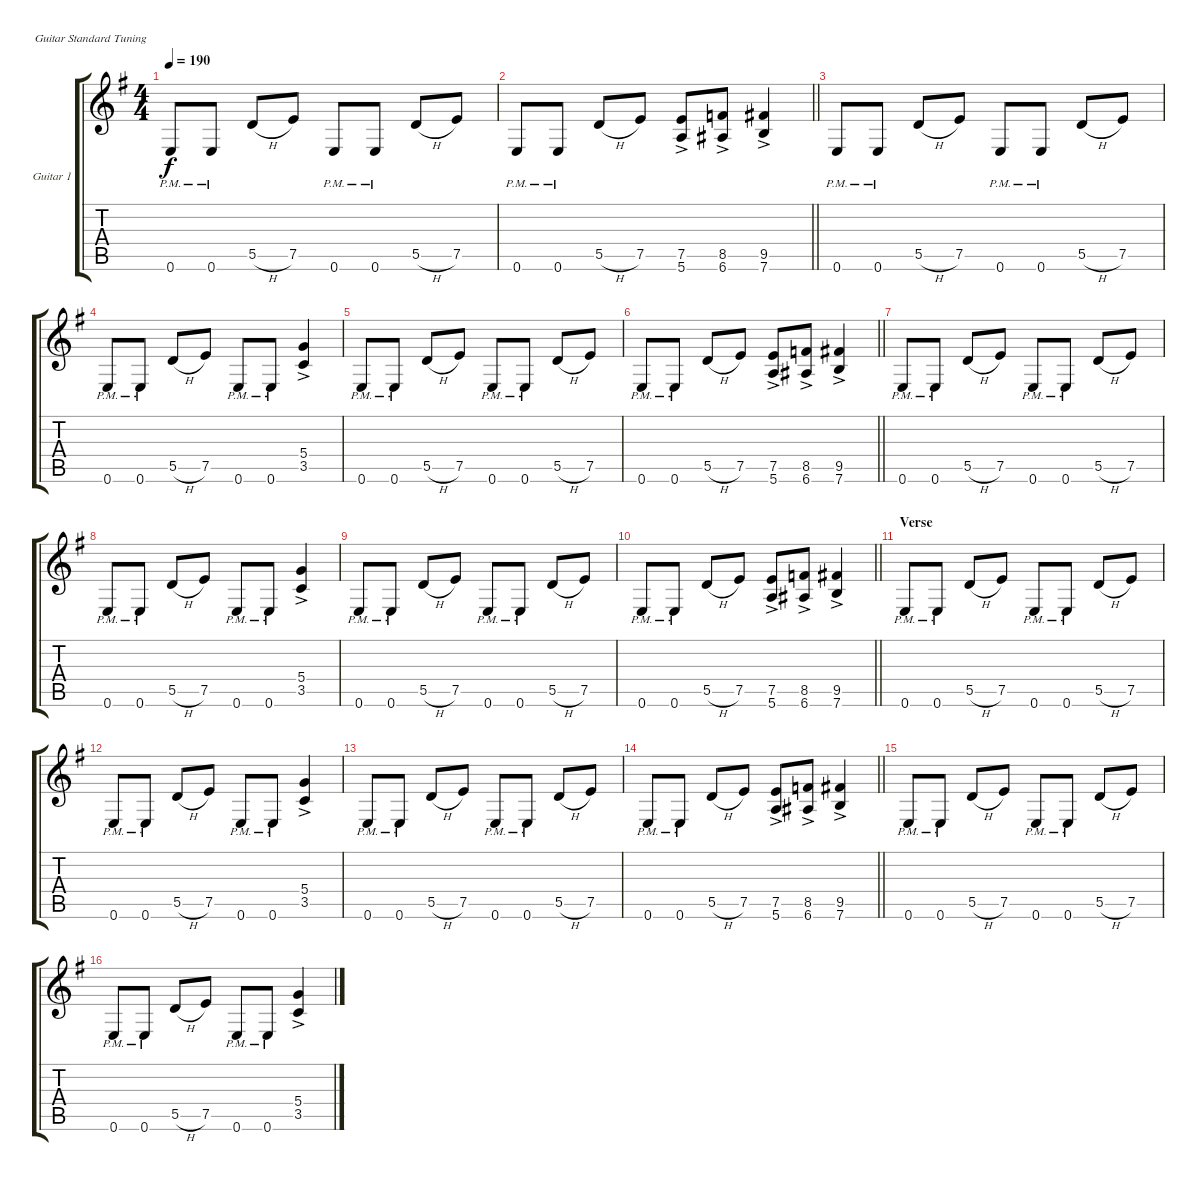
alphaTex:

\bracketExtendMode groupsimilarinstruments
\firstSystemTrackNameOrientation horizontal
\otherSystemsTrackNameOrientation horizontal
\track ("Guitar 1" "Guitar 1") {instrument distortionguitar}
\staff {score tabs}
\tuning (E4 B3 G3 D3 A2 E2)
\ts (4 4)
\tempo 190
\clef g2
\ks g
0.6{pm}.8{dy f} 0.6{pm}.8 5.5{h}.8 7.5.8 0.6{pm}.8 0.6{pm}.8 5.5{h}.8 7.5.8 |
\barLineRight lightlight
0.6{pm}.8 0.6{pm}.8 5.5{h}.8 7.5.8 (7.5{ac} 5.6{ac}).8 (8.5{ac} 6.6{ac}).8 (9.5{ac} 7.6{ac}).4 |
0.6{pm}.8 0.6{pm}.8 5.5{h}.8 7.5.8 0.6{pm}.8 0.6{pm}.8 5.5{h}.8 7.5.8 |
0.6{pm}.8 0.6{pm}.8 5.5{h}.8 7.5.8 0.6{pm}.8 0.6{pm}.8 (5.4{ac} 3.5{ac}).4 |
0.6{pm}.8 0.6{pm}.8 5.5{h}.8 7.5.8 0.6{pm}.8 0.6{pm}.8 5.5{h}.8 7.5.8 |
\barLineRight lightlight
0.6{pm}.8 0.6{pm}.8 5.5{h}.8 7.5.8 (7.5{ac} 5.6{ac}).8 (8.5{ac} 6.6{ac}).8 (9.5{ac} 7.6{ac}).4 |
0.6{pm}.8 0.6{pm}.8 5.5{h}.8 7.5.8 0.6{pm}.8 0.6{pm}.8 5.5{h}.8 7.5.8 |
0.6{pm}.8 0.6{pm}.8 5.5{h}.8 7.5.8 0.6{pm}.8 0.6{pm}.8 (5.4{ac} 3.5{ac}).4 |
0.6{pm}.8 0.6{pm}.8 5.5{h}.8 7.5.8 0.6{pm}.8 0.6{pm}.8 5.5{h}.8 7.5.8 |
\barLineRight lightlight
0.6{pm}.8 0.6{pm}.8 5.5{h}.8 7.5.8 (7.5{ac} 5.6{ac}).8 (8.5{ac} 6.6{ac}).8 (9.5{ac} 7.6{ac}).4 |
\section ("" "Verse")
0.6{pm}.8 0.6{pm}.8 5.5{h}.8 7.5.8 0.6{pm}.8 0.6{pm}.8 5.5{h}.8 7.5.8 |
0.6{pm}.8 0.6{pm}.8 5.5{h}.8 7.5.8 0.6{pm}.8 0.6{pm}.8 (5.4{ac} 3.5{ac}).4 |
0.6{pm}.8 0.6{pm}.8 5.5{h}.8 7.5.8 0.6{pm}.8 0.6{pm}.8 5.5{h}.8 7.5.8 |
\barLineRight lightlight
0.6{pm}.8 0.6{pm}.8 5.5{h}.8 7.5.8 (7.5{ac} 5.6{ac}).8 (8.5{ac} 6.6{ac}).8 (9.5{ac} 7.6{ac}).4 |
0.6{pm}.8 0.6{pm}.8 5.5{h}.8 7.5.8 0.6{pm}.8 0.6{pm}.8 5.5{h}.8 7.5.8 |
0.6{pm}.8 0.6{pm}.8 5.5{h}.8 7.5.8 0.6{pm}.8 0.6{pm}.8 (5.4{ac} 3.5{ac}).4
